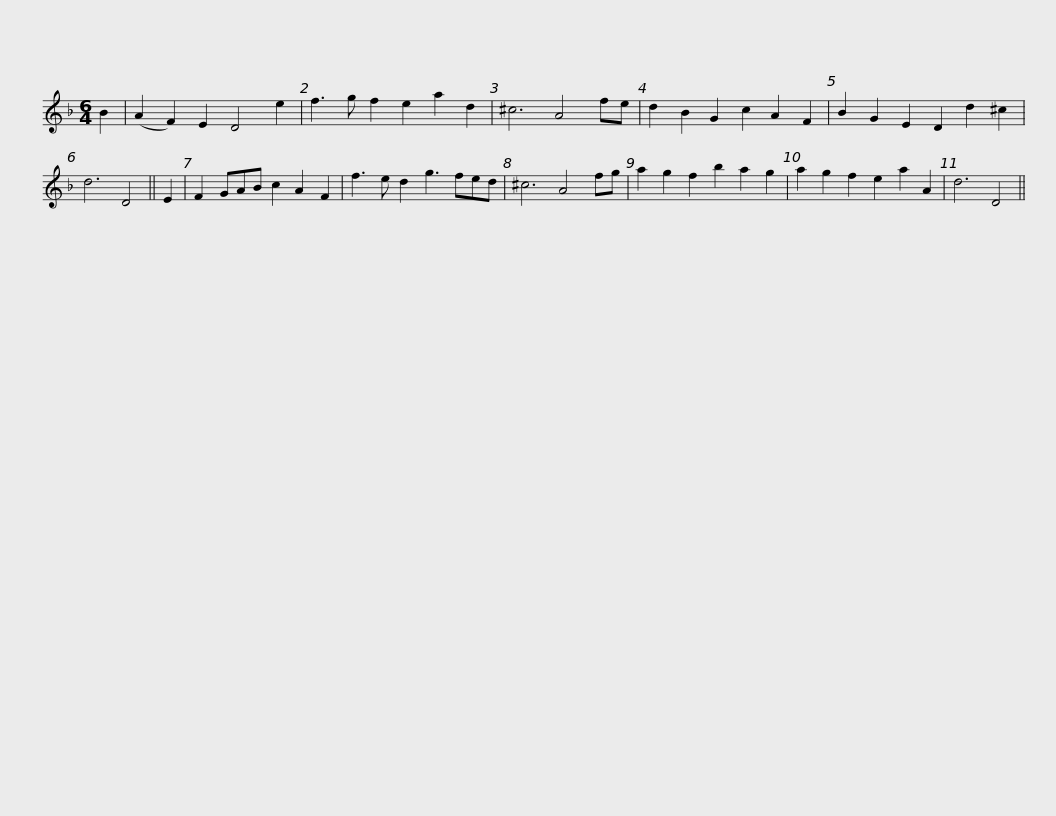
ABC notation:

X:1
L:1/8
M:6/4
I:linebreak $
K:Dmin
V:1 treble
V:1
 B2 | (A2 F2) E2 D4 e2 | f3 g f2 e2 a2 d2 | ^c6 A4 fe | d2 B2 G2 c2 A2 F2 | %5
 B2 G2 E2 D2 d2 ^c2 | d6 D4 || E2 |$ F2 GAB c2 A2 F2 | f3 e d2 g3 fed | %10
 ^c6 A4 fg | a2 g2 f2 b2 a2 g2 | a2 g2 f2 e2 a2 A2 | d6 D4 || %14
